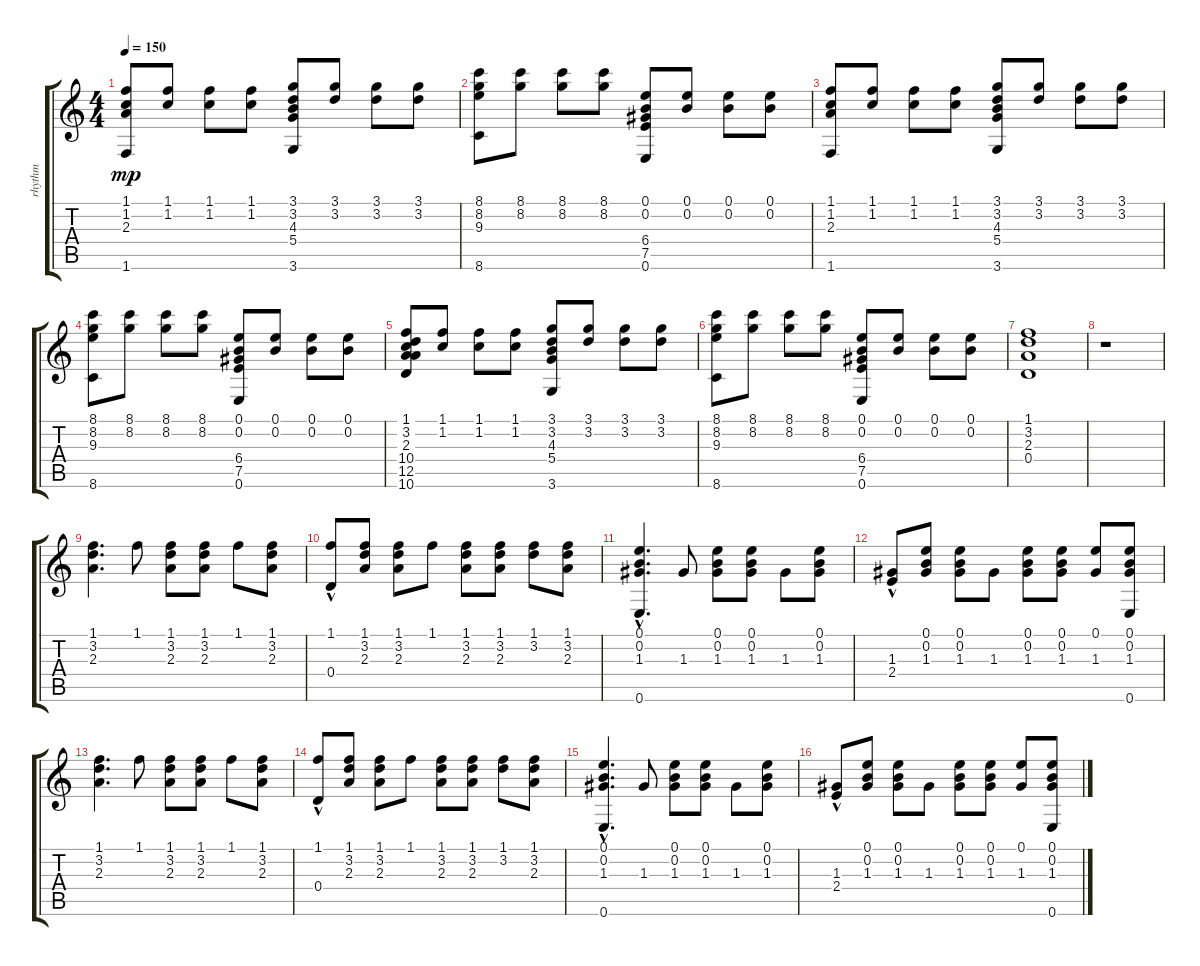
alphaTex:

\track ("rhythm" "rhythm") {instrument electricguitarclean}
\staff {score tabs}
\tuning (E4 B3 G3 D3 A2 E2) {hide}
\ts (4 4)
\tempo 150
\clef g2
\ks c
(1.1 1.2 2.3 1.6).8{dy mp} (1.1 1.2).8 (1.1 1.2).8 (1.1 1.2).8 (3.1 3.2 4.3 5.4 3.6).8 (3.1 3.2).8 (3.1 3.2).8 (3.1 3.2).8 |
(8.1 8.2 9.3 8.6).8 (8.1 8.2).8 (8.1 8.2).8 (8.1 8.2).8 (0.1 0.2 6.4 7.5 0.6).8 (0.1 0.2).8 (0.1 0.2).8 (0.1 0.2).8 |
(1.1 1.2 2.3 1.6).8 (1.1 1.2).8 (1.1 1.2).8 (1.1 1.2).8 (3.1 3.2 4.3 5.4 3.6).8 (3.1 3.2).8 (3.1 3.2).8 (3.1 3.2).8 |
(8.1 8.2 9.3 8.6).8 (8.1 8.2).8 (8.1 8.2).8 (8.1 8.2).8 (0.1 0.2 6.4 7.5 0.6).8 (0.1 0.2).8 (0.1 0.2).8 (0.1 0.2).8 |
(1.1 3.2 2.3 10.4 12.5 10.6).8 (1.1 1.2).8 (1.1 1.2).8 (1.1 1.2).8 (3.1 3.2 4.3 5.4 3.6).8 (3.1 3.2).8 (3.1 3.2).8 (3.1 3.2).8 |
(8.1 8.2 9.3 8.6).8 (8.1 8.2).8 (8.1 8.2).8 (8.1 8.2).8 (0.1 0.2 6.4 7.5 0.6).8 (0.1 0.2).8 (0.1 0.2).8 (0.1 0.2).8 |
(1.1 3.2 2.3 0.4).1 |
r.1 |
(1.1 3.2 2.3).4{d} 1.1.8 (1.1 3.2 2.3).8 (1.1 3.2 2.3).8 1.1.8 (1.1 3.2 2.3).8 |
(1.1 0.4{hac}).8 (1.1 3.2 2.3).8 (1.1 3.2 2.3).8 1.1.8 (1.1 3.2 2.3).8 (1.1 3.2 2.3).8 (1.1 3.2).8 (1.1 3.2 2.3).8 |
(0.1 0.2 1.3 0.6{hac}).4{d} 1.3.8 (0.1 0.2 1.3).8 (0.1 0.2 1.3).8 1.3.8 (0.1 0.2 1.3).8 |
(1.3 2.4{hac}).8 (0.1 0.2 1.3).8 (0.1 0.2 1.3).8 1.3.8 (0.1 0.2 1.3).8 (0.1 0.2 1.3).8 (0.1 1.3).8 (0.1 0.2 1.3 0.6).8 |
(1.1 3.2 2.3).4{d} 1.1.8 (1.1 3.2 2.3).8 (1.1 3.2 2.3).8 1.1.8 (1.1 3.2 2.3).8 |
(1.1 0.4{hac}).8 (1.1 3.2 2.3).8 (1.1 3.2 2.3).8 1.1.8 (1.1 3.2 2.3).8 (1.1 3.2 2.3).8 (1.1 3.2).8 (1.1 3.2 2.3).8 |
(0.1 0.2 1.3 0.6{hac}).4{d} 1.3.8 (0.1 0.2 1.3).8 (0.1 0.2 1.3).8 1.3.8 (0.1 0.2 1.3).8 |
(1.3 2.4{hac}).8 (0.1 0.2 1.3).8 (0.1 0.2 1.3).8 1.3.8 (0.1 0.2 1.3).8 (0.1 0.2 1.3).8 (0.1 1.3).8 (0.1 0.2 1.3 0.6).8
